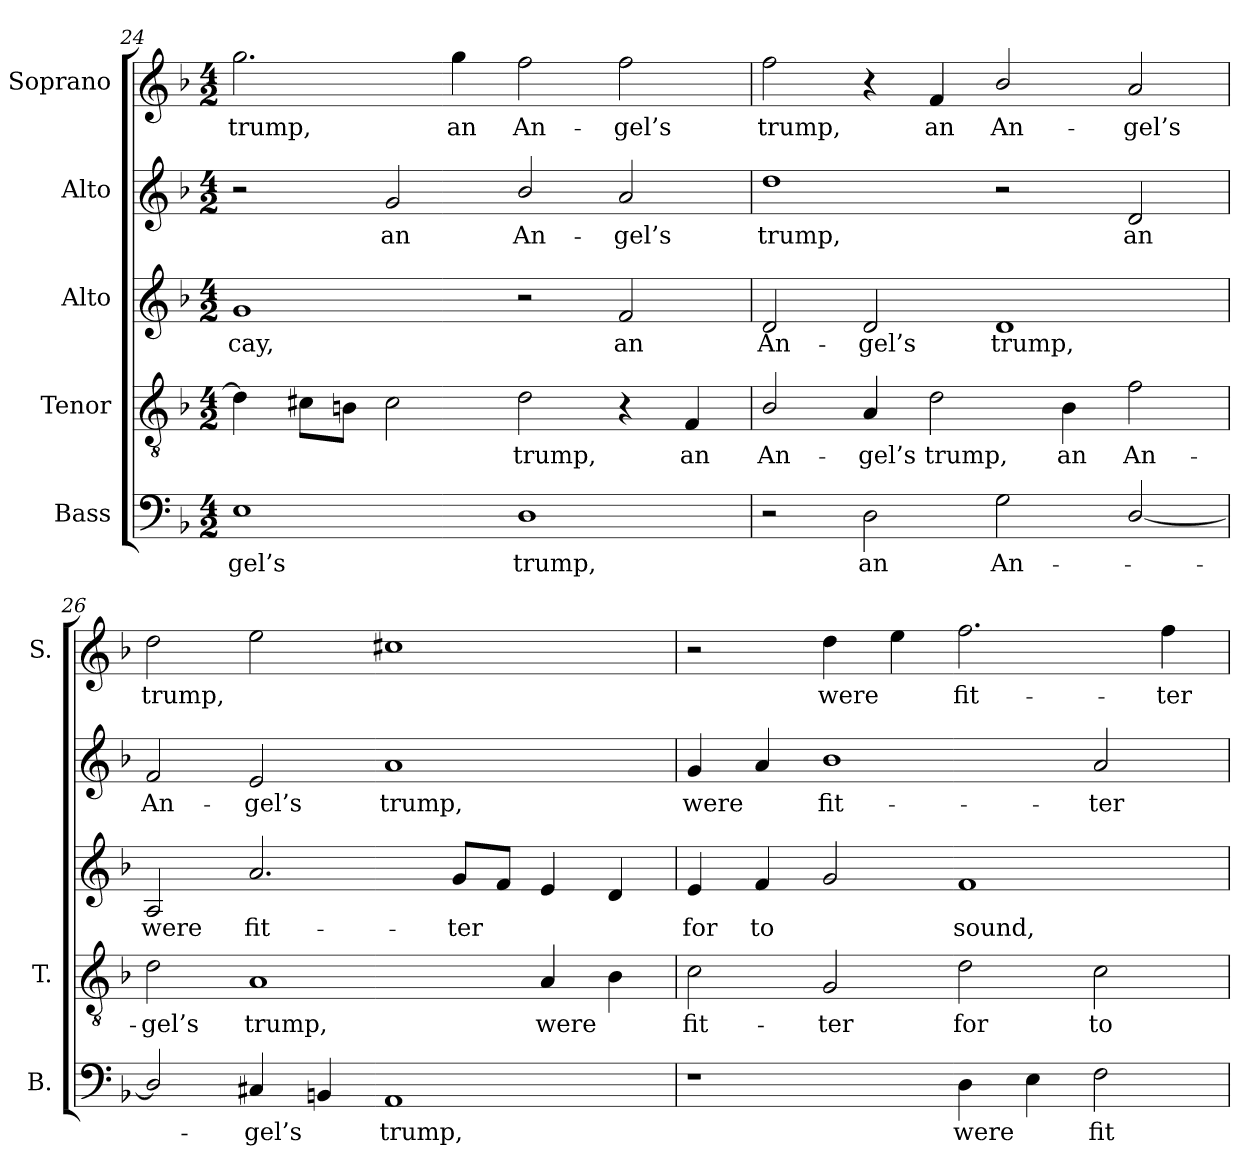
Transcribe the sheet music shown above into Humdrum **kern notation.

**kern	**text	**kern	**text	**kern	**text	**kern	**text	**kern	**text
*part5	*part5	*part4	*part4	*part3	*part3	*part2	*part2	*part1	*part1
*staff5	*staff5	*staff4	*staff4	*staff3	*staff3	*staff2	*staff2	*staff1	*staff1
*I"Bass	*	*I"Tenor	*	*I"Alto	*	*I"Alto	*	*I"Soprano	*
*I'B.	*	*I'T.	*	*	*	*	*	*I'S.	*
*clefF4	*	*clefGv2	*	*clefG2	*	*clefG2	*	*clefG2	*
*	*	*ITrd7c12	*	*	*	*	*	*	*
*k[b-]	*	*k[b-]	*	*k[b-]	*	*k[b-]	*	*k[b-]	*
*F:	*	*F:	*	*F:	*	*F:	*	*F:	*
*M4/2	*	*M4/2	*	*M4/2	*	*M4/2	*	*M4/2	*
=24	=24	=24	=24	=24	=24	=24	=24	=24	=24
!	!LO:LY:b:color=#000000	!	!	!	!	!	!	!	!
!	!	!	!	!	!LO:LY:b:color=#000000	!	!	!	!
!	!	!	!	!	!	!	!	!	!LO:LY:b:color=#000000
1Ei	-gel’s	4Di\]	.	1gi	-cay,	2r	.	2.ggi\	trump,
.	.	8C#Xi\L	.	.	.	.	.	.	.
.	.	8BBni\J	.	.	.	.	.	.	.
!	!	!	!	!	!	!	!LO:LY:b:color=#000000	!	!
.	.	2C#i\	.	.	.	2gi/	an	.	.
!	!	!	!	!	!	!	!	!	!LO:LY:b:color=#000000
.	.	.	.	.	.	.	.	4ggi\	an
!	!LO:LY:b:color=#000000	!	!	!	!	!	!	!	!
!	!	!	!LO:LY:b:color=#000000	!	!	!	!	!	!
!	!	!	!	!	!	!	!LO:LY:b:color=#000000	!	!
!	!	!	!	!	!	!	!	!	!LO:LY:b:color=#000000
1Di	trump,	2Di\	trump,	2r	.	2b-i/	An-	2ffi\	An-
!	!	!	!	!	!LO:LY:b:color=#000000	!	!	!	!
!	!	!	!	!	!	!	!LO:LY:b:color=#000000	!	!
!	!	!	!	!	!	!	!	!	!LO:LY:b:color=#000000
.	.	4r	.	2fi/	an	2ai/	-gel’s	2ffi\	-gel’s
!	!	!	!LO:LY:b:color=#000000	!	!	!	!	!	!
.	.	4FFi/	an	.	.	.	.	.	.
=25	=25	=25	=25	=25	=25	=25	=25	=25	=25
!	!	!	!LO:LY:b:color=#000000	!	!	!	!	!	!
!	!	!	!	!	!LO:LY:b:color=#000000	!	!	!	!
!	!	!	!	!	!	!	!LO:LY:b:color=#000000	!	!
!	!	!	!	!	!	!	!	!	!LO:LY:b:color=#000000
2r	.	2BB-i/	An-	2di/	An-	1ddi	trump,	2ffi\	trump,
!	!LO:LY:b:color=#000000	!	!	!	!	!	!	!	!
!	!	!	!LO:LY:b:color=#000000	!	!	!	!	!	!
!	!	!	!	!	!LO:LY:b:color=#000000	!	!	!	!
2Di\	an	4AAi/	-gel’s	2di/	-gel’s	.	.	4r	.
!	!	!	!LO:LY:b:color=#000000	!	!	!	!	!	!
!	!	!	!	!	!	!	!	!	!LO:LY:b:color=#000000
.	.	2Di\	trump,	.	.	.	.	4fi/	an
!	!LO:LY:b:color=#000000	!	!	!	!	!	!	!	!
!	!	!	!	!	!LO:LY:b:color=#000000	!	!	!	!
!	!	!	!	!	!	!	!	!	!LO:LY:b:color=#000000
2Gi\	An-	.	.	1di	trump,	2r	.	2b-i/	An-
!	!	!	!LO:LY:b:color=#000000	!	!	!	!	!	!
.	.	4BB-i\	an	.	.	.	.	.	.
!	!	!	!LO:LY:b:color=#000000	!	!	!	!	!	!
!	!	!	!	!	!	!	!LO:LY:b:color=#000000	!	!
!	!	!	!	!	!	!	!	!	!LO:LY:b:color=#000000
[2Di/	.	2Fi\	An-	.	.	2di/	an	2ai/	-gel’s
=26	=26	=26	=26	=26	=26	=26	=26	=26	=26
!	!	!	!LO:LY:b:color=#000000	!	!	!	!	!	!
!	!	!	!	!	!LO:LY:b:color=#000000	!	!	!	!
!	!	!	!	!	!	!	!LO:LY:b:color=#000000	!	!
!	!	!	!	!	!	!	!	!	!LO:LY:b:color=#000000
2Di/]	.	2Di\	-gel’s	2Ai/	were	2fi/	An-	2ddi\	trump,
!	!LO:LY:b:color=#000000	!	!	!	!	!	!	!	!
!	!	!	!LO:LY:b:color=#000000	!	!	!	!	!	!
!	!	!	!	!	!LO:LY:b:color=#000000	!	!	!	!
!	!	!	!	!	!	!	!LO:LY:b:color=#000000	!	!
4C#Xi/	-gel’s	1AAi	trump,	2.ai/	fit-	2ei/	-gel’s	2eei\	.
4BBni/	.	.	.	.	.	.	.	.	.
!	!LO:LY:b:color=#000000	!	!	!	!	!	!	!	!
!	!	!	!	!	!	!	!LO:LY:b:color=#000000	!	!
1AAi	trump,	.	.	.	.	1ai	trump,	1cc#Xi	.
!	!	!	!	!	!LO:LY:b:color=#000000	!	!	!	!
.	.	.	.	8gi/L	-ter	.	.	.	.
.	.	.	.	8fi/J	.	.	.	.	.
!	!	!	!LO:LY:b:color=#000000	!	!	!	!	!	!
.	.	4AAi/	were	4ei/	.	.	.	.	.
.	.	4BB-i\	.	4di/	.	.	.	.	.
!!LO:PB:g=z
=27	=27	=27	=27	=27	=27	=27	=27	=27	=27
!	!	!	!LO:LY:b:color=#000000	!	!	!	!	!	!
!	!	!	!	!	!LO:LY:b:color=#000000	!	!	!	!
!	!	!	!	!	!	!	!LO:LY:b:color=#000000	!	!
1r	.	2Ci\	fit-	4ei/	for	4gi/	were	2r	.
!	!	!	!	!	!LO:LY:b:color=#000000	!	!	!	!
.	.	.	.	4fi/	to	4ai/	.	.	.
!	!	!	!LO:LY:b:color=#000000	!	!	!	!	!	!
!	!	!	!	!	!	!	!LO:LY:b:color=#000000	!	!
!	!	!	!	!	!	!	!	!	!LO:LY:b:color=#000000
.	.	2GGi/	-ter	2gi/	.	1b-i	fit-	4ddi\	were
.	.	.	.	.	.	.	.	4eei\	.
!	!LO:LY:b:color=#000000	!	!	!	!	!	!	!	!
!	!	!	!LO:LY:b:color=#000000	!	!	!	!	!	!
!	!	!	!	!	!LO:LY:b:color=#000000	!	!	!	!
!	!	!	!	!	!	!	!	!	!LO:LY:b:color=#000000
4Di\	were	2Di\	for	1fi	sound,	.	.	2.ffi\	fit-
4Ei\	.	.	.	.	.	.	.	.	.
!	!LO:LY:b:color=#000000	!	!	!	!	!	!	!	!
!	!	!	!LO:LY:b:color=#000000	!	!	!	!	!	!
!	!	!	!	!	!	!	!LO:LY:b:color=#000000	!	!
2Fi\	fit-	2Ci\	to	.	.	2ai/	-ter	.	.
!	!	!	!	!	!	!	!	!	!LO:LY:b:color=#000000
.	.	.	.	.	.	.	.	4ffi\	-ter
=	=	=	=	=	=	=	=	=	=
*-	*-	*-	*-	*-	*-	*-	*-	*-	*-
